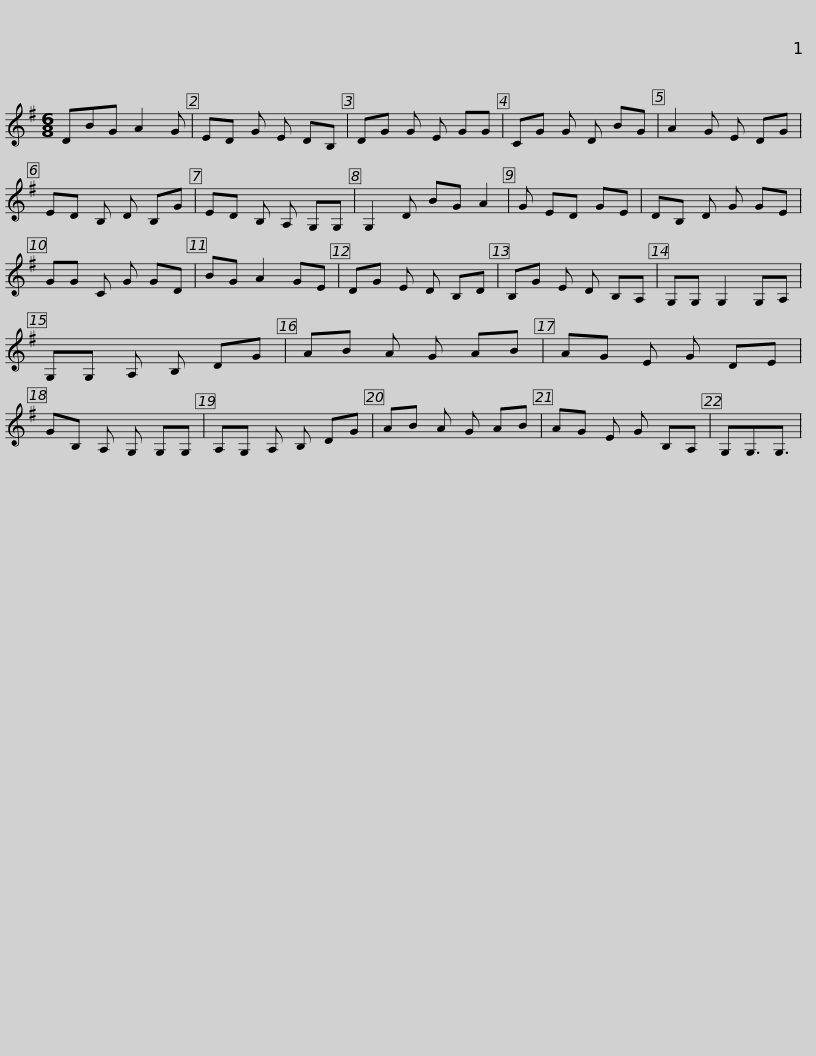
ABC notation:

X:1
L:1/8
M:6/8
I:linebreak $
K:G
V:1 treble
V:1
 DBG A2 G | ED G E DB, | DG G E GG | CG G D BG | A2 G E DG | %5
 ED B, D B,G |$ ED B, A, G,G, | G,2 D BG A2 | G ED GE | DB, D G GE | %10
 GG C G GD | BG A2 GE | DG E D B,D |$ B,G E D B,A, | G,G, G,2 G,A, | %15
 G,G, A, B, DG | AB A G AB | AG E G DE | GB, A, G, G,G, |$ A,G, A, B, DG | %20
 AB A G AB | AG E G B,A, | G,G,3/2G,3/2 | %23
